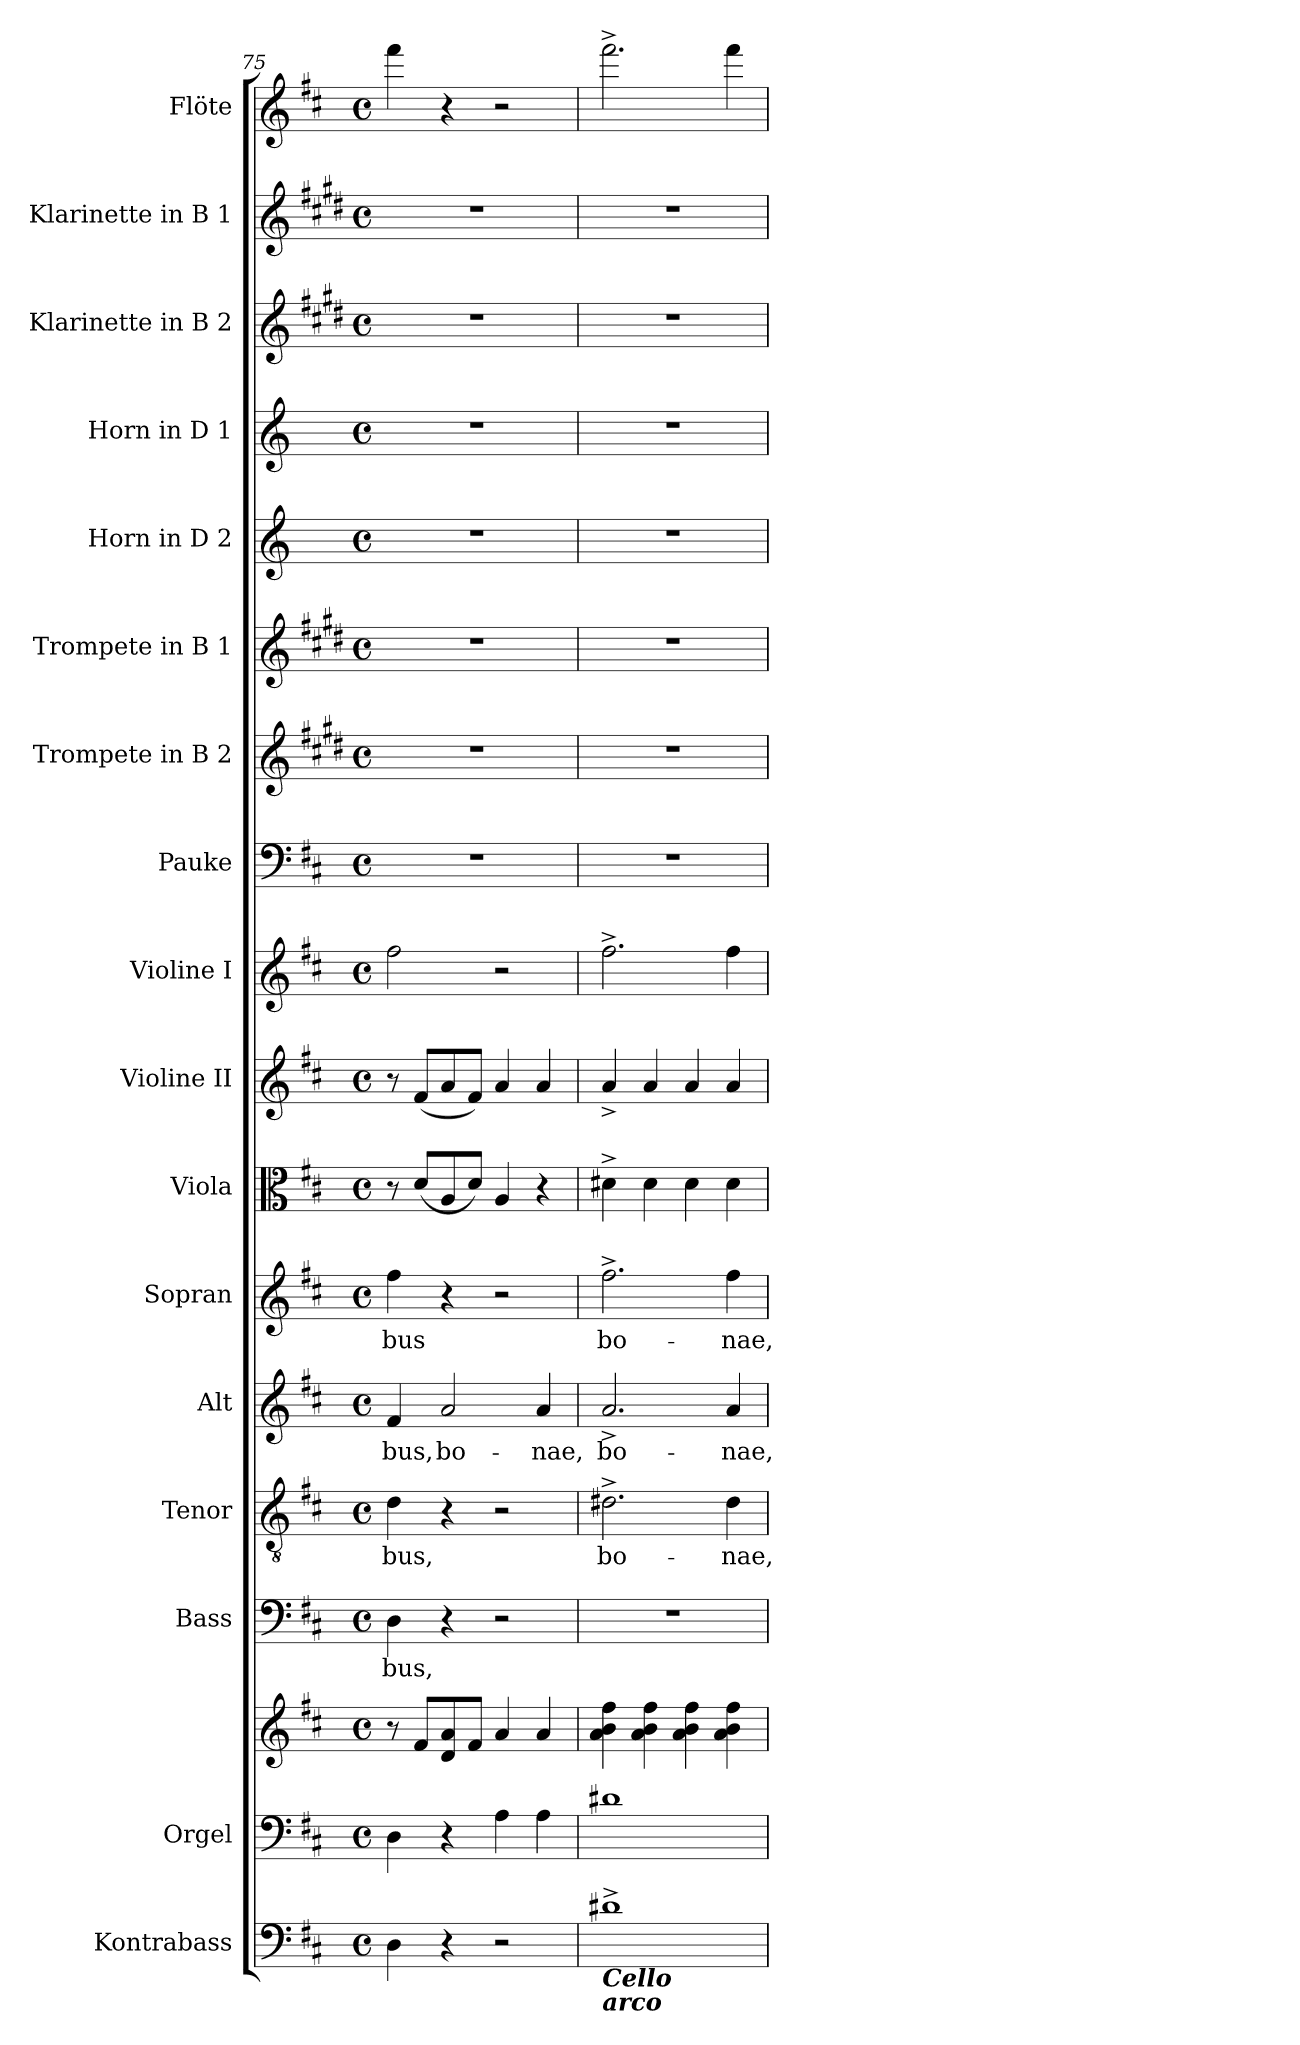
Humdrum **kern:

**kern	**kern	**kern	**kern	**text	**kern	**text	**kern	**text	**kern	**text	**kern	**kern	**kern	**kern	**kern	**kern	**kern	**kern	**kern	**kern	**kern
*part17	*part16	*part16	*part15	*part15	*part14	*part14	*part13	*part13	*part12	*part12	*part11	*part10	*part9	*part8	*part7	*part6	*part5	*part4	*part3	*part2	*part1
*staff18	*staff17	*staff16	*staff15	*staff15	*staff14	*staff14	*staff13	*staff13	*staff12	*staff12	*staff11	*staff10	*staff9	*staff8	*staff7	*staff6	*staff5	*staff4	*staff3	*staff2	*staff1
*I"Kontrabass	*I"Orgel	*	*I"Bass	*	*I"Tenor	*	*I"Alt	*	*I"Sopran	*	*I"Viola	*I"Violine II	*I"Violine I	*I"Pauke	*I"Trompete in B 2	*I"Trompete in B 1	*I"Horn in D 2	*I"Horn in D 1	*I"Klarinette in B 2	*I"Klarinette in B 1	*I"Flöte
*I'Kb.	*I'Org.	*	*I'B	*	*I'T	*	*I'A	*	*I'S	*	*I'Vla.	*I'Vl. II	*I'Vl. I	*I'Pk.	*I'Trp. 2	*I'Trp. 1	*I'Hrn. 2	*I'Hrn. 1	*I'Kl. 2	*I'Kl. 1	*I'Fl.
*clefF4	*clefF4	*clefG2	*clefF4	*	*clefGv2	*	*clefG2	*	*clefG2	*	*clefC3	*clefG2	*clefG2	*clefF4	*clefG2	*clefG2	*clefG2	*clefG2	*clefG2	*clefG2	*clefG2
*ITrd7c12	*	*	*	*	*	*	*	*	*	*	*	*	*	*	*ITrd1c2	*ITrd1c2	*ITrd-1c-2	*ITrd-1c-2	*ITrd1c2	*ITrd1c2	*
*k[f#c#]	*k[f#c#]	*k[f#c#]	*k[f#c#]	*	*k[f#c#]	*	*k[f#c#]	*	*k[f#c#]	*	*k[f#c#]	*k[f#c#]	*k[f#c#]	*k[f#c#]	*k[f#c#]	*k[f#c#]	*k[f#c#]	*k[f#c#]	*k[f#c#]	*k[f#c#]	*k[f#c#]
*D:	*D:	*D:	*D:	*	*D:	*	*D:	*	*D:	*	*D:	*D:	*D:	*D:	*D:	*D:	*D:	*D:	*D:	*D:	*D:
*M4/4	*M4/4	*M4/4	*M4/4	*	*M4/4	*	*M4/4	*	*M4/4	*	*M4/4	*M4/4	*M4/4	*M4/4	*M4/4	*M4/4	*M4/4	*M4/4	*M4/4	*M4/4	*M4/4
*met(c)	*met(c)	*met(c)	*met(c)	*	*met(c)	*	*met(c)	*	*met(c)	*	*met(c)	*met(c)	*met(c)	*met(c)	*met(c)	*met(c)	*met(c)	*met(c)	*met(c)	*met(c)	*met(c)
=75	=75	=75	=75	=75	=75	=75	=75	=75	=75	=75	=75	=75	=75	=75	=75	=75	=75	=75	=75	=75	=75
!	!	!	!	!LO:LY:b	!	!LO:LY:b	!	!LO:LY:b	!	!LO:LY:b	!	!	!	!	!	!	!	!	!	!	!
4DD\	4D\	8r	4D\	-bus,	4d\	-bus,	4f#/	-bus,	4ff#\	-bus	8r	8r	2ff#\	1r	1r	1r	1r	1r	1r	1r	4fff#\
.	.	8f#/L	.	.	.	.	.	.	.	.	(<8d/L	(<8f#/L	.	.	.	.	.	.	.	.	.
!	!	!	!	!	!	!	!	!LO:LY:b	!	!	!	!	!	!	!	!	!	!	!	!	!
4r	4r	8d/ 8a/	4r	.	4r	.	2a/	bo-	4r	.	8A/	8a/	.	.	.	.	.	.	.	.	4r
.	.	8f#/J	.	.	.	.	.	.	.	.	8d/J)	8f#/J)	.	.	.	.	.	.	.	.	.
2r	4A\	4a/	2r	.	2r	.	.	.	2r	.	4A/	4a/	2r	.	.	.	.	.	.	.	2r
!	!	!	!	!	!	!	!	!LO:LY:b	!	!	!	!	!	!	!	!	!	!	!	!	!
.	4A\	4a/	.	.	.	.	4a/	-nae,	.	.	4r	4a/	.	.	.	.	.	.	.	.	.
=76	=76	=76	=76	=76	=76	=76	=76	=76	=76	=76	=76	=76	=76	=76	=76	=76	=76	=76	=76	=76	=76
!LO:TX:b:Bi:t=Cello	!	!	!	!	!	!	!	!	!	!	!	!	!	!	!	!	!	!	!	!	!
!LO:TX:b:Bi:t=arco	!	!	!	!	!	!	!	!	!	!	!	!	!	!	!	!	!	!	!	!	!
!	!	!	!	!	!	!LO:LY:b	!	!LO:LY:b	!	!LO:LY:b	!	!	!	!	!	!	!	!	!	!	!
1D#X^>	1d#X	4a\ 4b\ 4ff#\	1r	.	2.d#X^>\	bo-	2.a^</	bo-	2.ff#^>\	bo-	4d#X^>\	4a^</	2.ff#^>\	1r	1r	1r	1r	1r	1r	1r	2.fff#^>\
.	.	4a\ 4b\ 4ff#\	.	.	.	.	.	.	.	.	4d#\	4a/	.	.	.	.	.	.	.	.	.
.	.	4a\ 4b\ 4ff#\	.	.	.	.	.	.	.	.	4d#\	4a/	.	.	.	.	.	.	.	.	.
!	!	!	!	!	!	!LO:LY:b	!	!LO:LY:b	!	!LO:LY:b	!	!	!	!	!	!	!	!	!	!	!
.	.	4a\ 4b\ 4ff#\	.	.	4d#\	-nae,	4a/	-nae,	4ff#\	-nae,	4d#\	4a/	4ff#\	.	.	.	.	.	.	.	4fff#\
=	=	=	=	=	=	=	=	=	=	=	=	=	=	=	=	=	=	=	=	=	=
*-	*-	*-	*-	*-	*-	*-	*-	*-	*-	*-	*-	*-	*-	*-	*-	*-	*-	*-	*-	*-	*-
